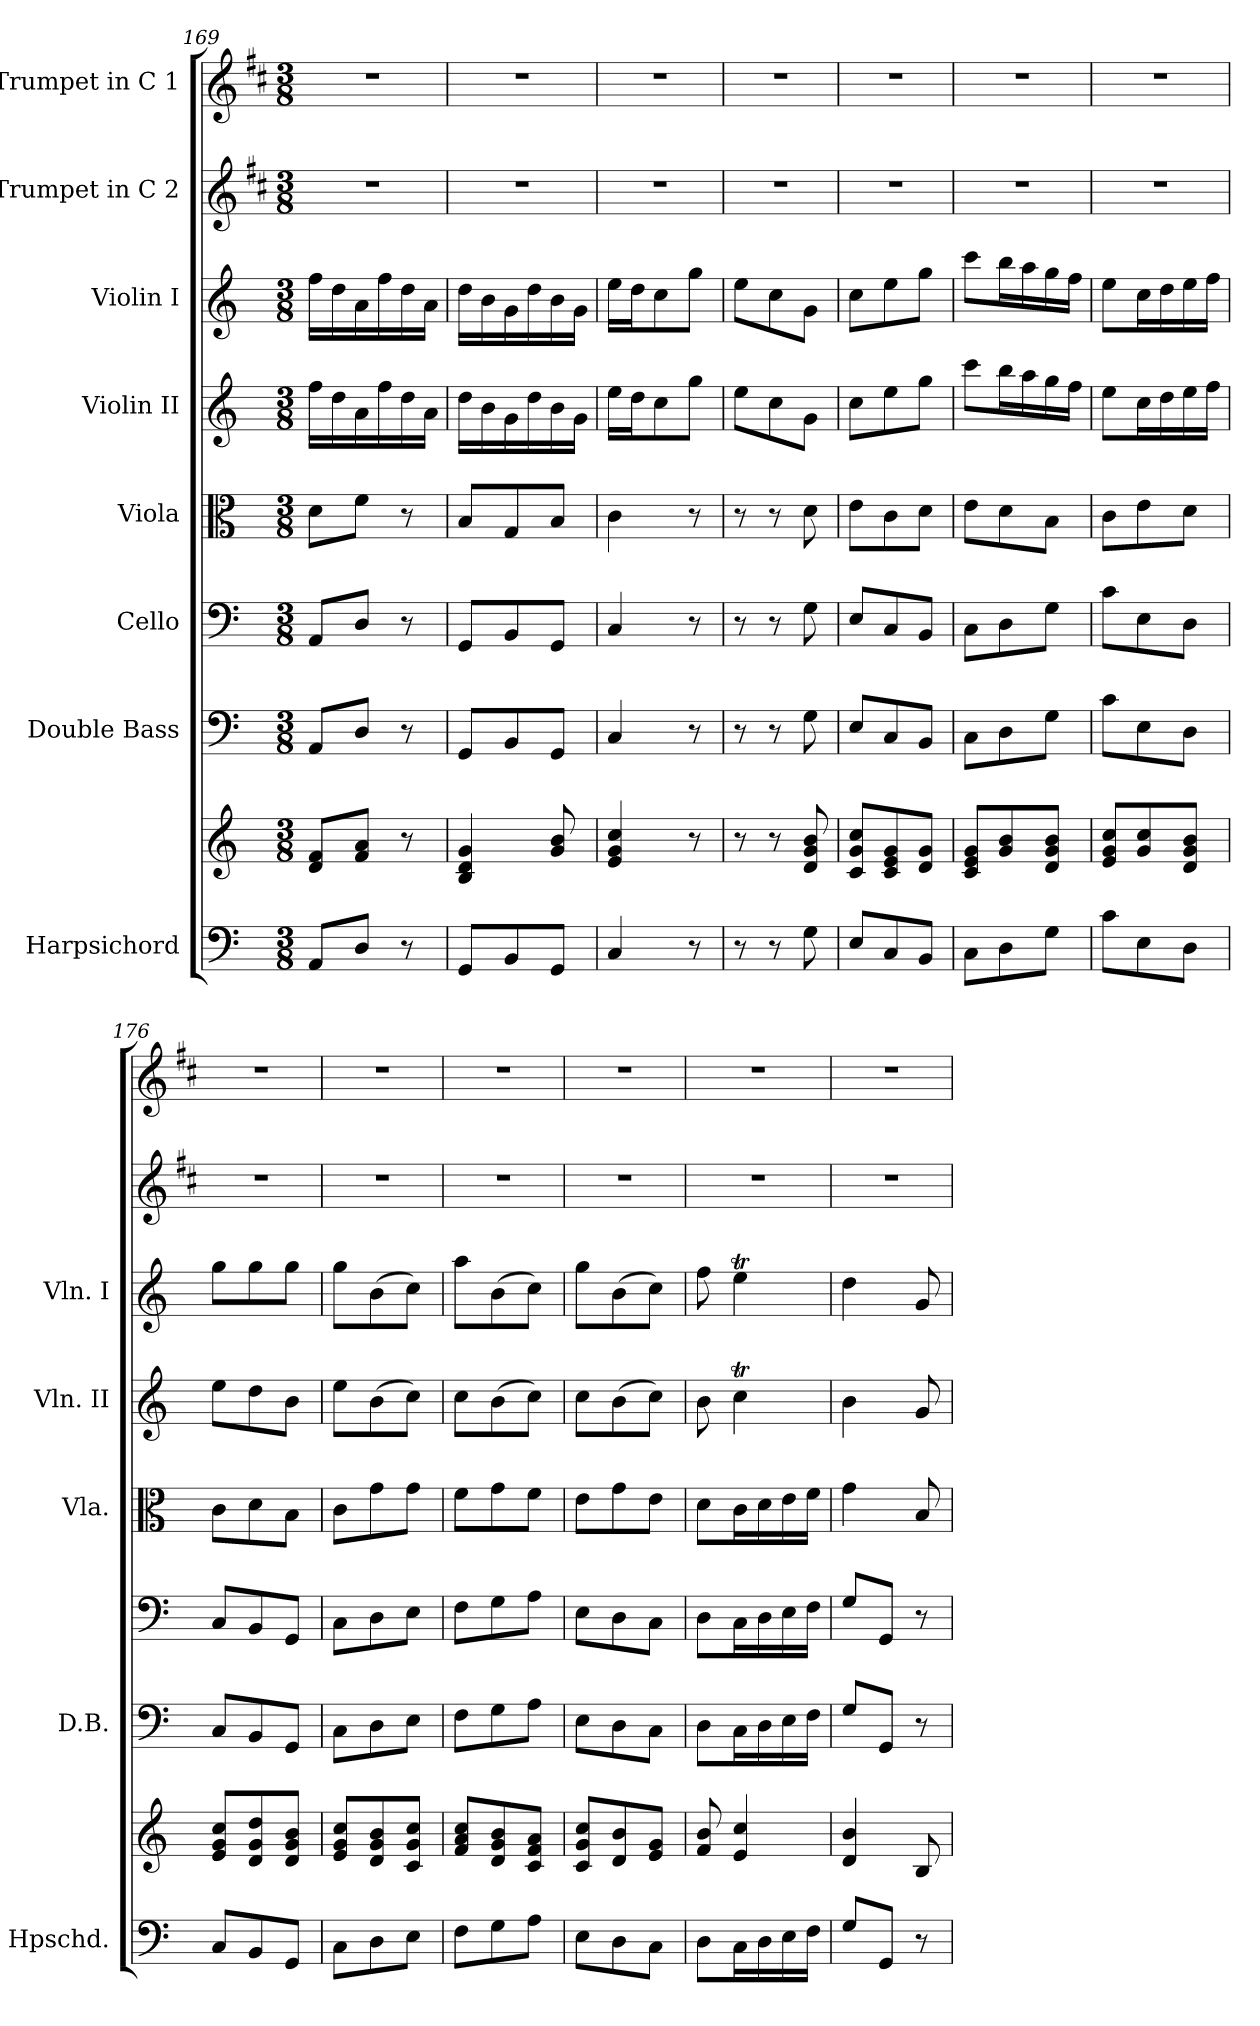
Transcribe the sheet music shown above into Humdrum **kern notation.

**kern	**kern	**kern	**kern	**kern	**kern	**kern	**kern	**kern
*part8	*part8	*part7	*part6	*part5	*part4	*part3	*part2	*part1
*staff9	*staff8	*staff7	*staff6	*staff5	*staff4	*staff3	*staff2	*staff1
*I"Harpsichord	*	*I"Double Bass	*I"Cello	*I"Viola	*I"Violin II	*I"Violin I	*I"Trumpet in C 2	*I"Trumpet in C 1
*I'Hpschd.	*	*I'D.B.	*	*I'Vla.	*I'Vln. II	*I'Vln. I	*	*
*clefF4	*clefG2	*clefF4	*clefF4	*clefC3	*clefG2	*clefG2	*clefG2	*clefG2
*	*	*ITrd7c12	*	*	*	*	*ITrd1c2	*ITrd1c2
*k[]	*k[]	*k[]	*k[]	*k[]	*k[]	*k[]	*k[]	*k[]
*M3/8	*M3/8	*M3/8	*M3/8	*M3/8	*M3/8	*M3/8	*M3/8	*M3/8
=169	=169	=169	=169	=169	=169	=169	=169	=169
8AA/L	8d/ 8f/L	8AAA/L	8AA/L	8d\L	16ff\LL	16ff\LL	4.r	4.r
.	.	.	.	.	16dd\	16dd\	.	.
8D/J	8f/ 8a/J	8DD/J	8D/J	8f\J	16a\	16a\	.	.
.	.	.	.	.	16ff\	16ff\	.	.
8r	8r	8r	8r	8r	16dd\	16dd\	.	.
.	.	.	.	.	16a\JJ	16a\JJ	.	.
=170	=170	=170	=170	=170	=170	=170	=170	=170
8GG/L	4B/ 4d/ 4g/	8GGG/L	8GG/L	8B/L	16dd\LL	16dd\LL	4.r	4.r
.	.	.	.	.	16b\	16b\	.	.
8BB/	.	8BBB/	8BB/	8G/	16g\	16g\	.	.
.	.	.	.	.	16dd\	16dd\	.	.
8GG/J	8g/ 8b/	8GGG/J	8GG/J	8B/J	16b\	16b\	.	.
.	.	.	.	.	16g\JJ	16g\JJ	.	.
!!LO:PB:g=z
=171	=171	=171	=171	=171	=171	=171	=171	=171
4C/	4e/ 4g/ 4cc/	4CC/	4C/	4c\	16ee\LL	16ee\LL	4.r	4.r
.	.	.	.	.	16dd\J	16dd\J	.	.
.	.	.	.	.	8cc\	8cc\	.	.
8r	8r	8r	8r	8r	8gg\J	8gg\J	.	.
=172	=172	=172	=172	=172	=172	=172	=172	=172
8r	8r	8r	8r	8r	8ee\L	8ee\L	4.r	4.r
8r	8r	8r	8r	8r	8cc\	8cc\	.	.
8G\	8d/ 8g/ 8b/	8GG\	8G\	8d\	8g\J	8g\J	.	.
=173	=173	=173	=173	=173	=173	=173	=173	=173
8E/L	8c/ 8g/ 8cc/L	8EE/L	8E/L	8e\L	8cc\L	8cc\L	4.r	4.r
8C/	8c/ 8e/ 8g/	8CC/	8C/	8c\	8ee\	8ee\	.	.
8BB/J	8d/ 8g/J	8BBB/J	8BB/J	8d\J	8gg\J	8gg\J	.	.
!!LO:PB:g=z
=174	=174	=174	=174	=174	=174	=174	=174	=174
8C\L	8c/ 8e/ 8g/L	8CC\L	8C\L	8e\L	8ccc\L	8ccc\L	4.r	4.r
8D\	8g/ 8b/	8DD\	8D\	8d\	16bb\L	16bb\L	.	.
.	.	.	.	.	16aa\	16aa\	.	.
8G\J	8d/ 8g/ 8b/J	8GG\J	8G\J	8B\J	16gg\	16gg\	.	.
.	.	.	.	.	16ff\JJ	16ff\JJ	.	.
=175	=175	=175	=175	=175	=175	=175	=175	=175
8c\L	8e/ 8g/ 8cc/L	8C\L	8c\L	8c\L	8ee\L	8ee\L	4.r	4.r
8E\	8g/ 8cc/	8EE\	8E\	8e\	16cc\L	16cc\L	.	.
.	.	.	.	.	16dd\	16dd\	.	.
8D\J	8d/ 8g/ 8b/J	8DD\J	8D\J	8d\J	16ee\	16ee\	.	.
.	.	.	.	.	16ff\JJ	16ff\JJ	.	.
=176	=176	=176	=176	=176	=176	=176	=176	=176
8C/L	8e/ 8g/ 8cc/L	8CC/L	8C/L	8c\L	8ee\L	8gg\L	4.r	4.r
8BB/	8d/ 8g/ 8dd/	8BBB/	8BB/	8d\	8dd\	8gg\	.	.
8GG/J	8d/ 8g/ 8b/J	8GGG/J	8GG/J	8B\J	8b\J	8gg\J	.	.
=177	=177	=177	=177	=177	=177	=177	=177	=177
8C\L	8e/ 8g/ 8cc/L	8CC\L	8C\L	8c\L	8ee\L	8gg\L	4.r	4.r
8D\	8d/ 8g/ 8b/	8DD\	8D\	8g\	(>8b\	(>8b\	.	.
8E\J	8c/ 8g/ 8cc/J	8EE\J	8E\J	8g\J	8cc\J)	8cc\J)	.	.
=178	=178	=178	=178	=178	=178	=178	=178	=178
8F\L	8f/ 8a/ 8cc/L	8FF\L	8F\L	8f\L	8cc\L	8aa\L	4.r	4.r
8G\	8d/ 8g/ 8b/	8GG\	8G\	8g\	(>8b\	(>8b\	.	.
8A\J	8c/ 8f/ 8a/J	8AA\J	8A\J	8f\J	8cc\J)	8cc\J)	.	.
=179	=179	=179	=179	=179	=179	=179	=179	=179
8E\L	8c/ 8g/ 8cc/L	8EE\L	8E\L	8e\L	8cc\L	8gg\L	4.r	4.r
8D\	8d/ 8b/	8DD\	8D\	8g\	(>8b\	(>8b\	.	.
8C\J	8e/ 8g/J	8CC\J	8C\J	8e\J	8cc\J)	8cc\J)	.	.
=180	=180	=180	=180	=180	=180	=180	=180	=180
8D\L	8f/ 8b/	8DD\L	8D\L	8d\L	8b\	8ff\	4.r	4.r
16C\L	4e/ 4cc/	16CC\L	16C\L	16c\L	4ccT\	4eet\	.	.
16D\	.	16DD\	16D\	16d\	.	.	.	.
16E\	.	16EE\	16E\	16e\	.	.	.	.
16F\JJ	.	16FF\JJ	16F\JJ	16f\JJ	.	.	.	.
!!LO:PB:g=z
=181	=181	=181	=181	=181	=181	=181	=181	=181
8G/L	4d/ 4b/	8GG/L	8G/L	4g\	4b\	4dd\	4.r	4.r
8GG/J	.	8GGG/J	8GG/J	.	.	.	.	.
8r	8B/	8r	8r	8B/	8g/	8g/	.	.
=	=	=	=	=	=	=	=	=
*-	*-	*-	*-	*-	*-	*-	*-	*-
